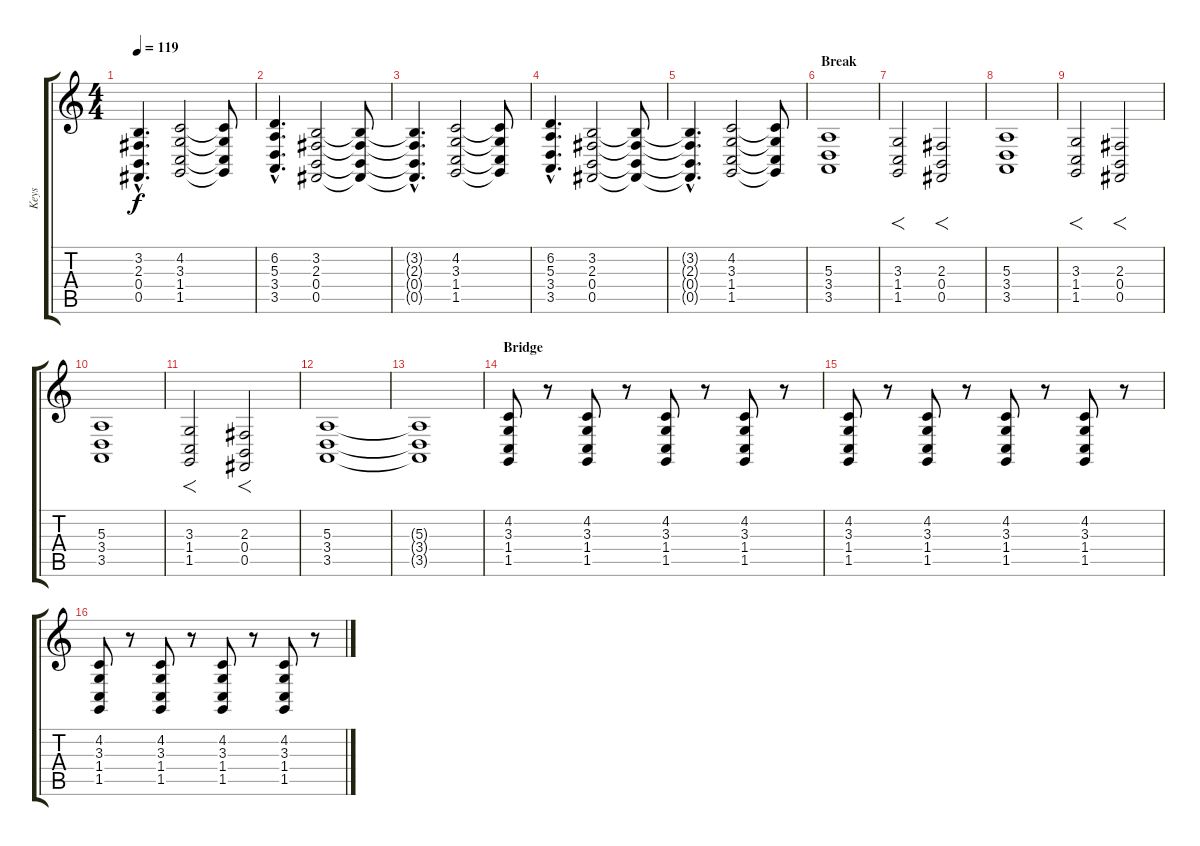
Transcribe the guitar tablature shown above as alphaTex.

\track ("Keys" "Keys") {instrument violin}
\staff {score tabs}
\tuning (Db4 Ab3 E3 B2 Gb2 B1) {hide}
\ts (4 4)
\tempo 119
\clef g2
\ks c
(3.2{hac t} 2.3{hac t} 0.4{hac t} 0.5{hac t}).4{d dy f} (4.2 3.3 1.4 1.5).2 (4.2{t} 3.3{t} 1.4{t} 1.5{t}).8 |
(6.2{hac} 5.3{hac} 3.4{hac} 3.5{hac}).4{d} (3.2 2.3 0.4 0.5).2 (3.2{t} 2.3{t} 0.4{t} 0.5{t}).8 |
(3.2{hac t} 2.3{hac t} 0.4{hac t} 0.5{hac t}).4{d} (4.2 3.3 1.4 1.5).2 (4.2{t} 3.3{t} 1.4{t} 1.5{t}).8 |
(6.2{hac} 5.3{hac} 3.4{hac} 3.5{hac}).4{d} (3.2 2.3 0.4 0.5).2 (3.2{t} 2.3{t} 0.4{t} 0.5{t}).8 |
(3.2{hac t} 2.3{hac t} 0.4{hac t} 0.5{hac t}).4{d} (4.2 3.3 1.4 1.5).2 (4.2{t} 3.3{t} 1.4{t} 1.5{t}).8 |
\section ("" "Break")
(5.3 3.4 3.5).1 |
(3.3 1.4 1.5).2{f} (2.3 0.4 0.5).2{f} |
(5.3 3.4 3.5).1 |
(3.3 1.4 1.5).2{f} (2.3 0.4 0.5).2{f} |
(5.3 3.4 3.5).1 |
(3.3 1.4 1.5).2{f} (2.3 0.4 0.5).2{f} |
(5.3 3.4 3.5).1 |
(5.3{t} 3.4{t} 3.5{t}).1 |
\section ("" "Bridge")
(4.2 3.3 1.4 1.5).8 r.8 (4.2 3.3 1.4 1.5).8 r.8 (4.2 3.3 1.4 1.5).8 r.8 (4.2 3.3 1.4 1.5).8 r.8 |
(4.2 3.3 1.4 1.5).8 r.8 (4.2 3.3 1.4 1.5).8 r.8 (4.2 3.3 1.4 1.5).8 r.8 (4.2 3.3 1.4 1.5).8 r.8 |
(4.2 3.3 1.4 1.5).8 r.8 (4.2 3.3 1.4 1.5).8 r.8 (4.2 3.3 1.4 1.5).8 r.8 (4.2 3.3 1.4 1.5).8 r.8
